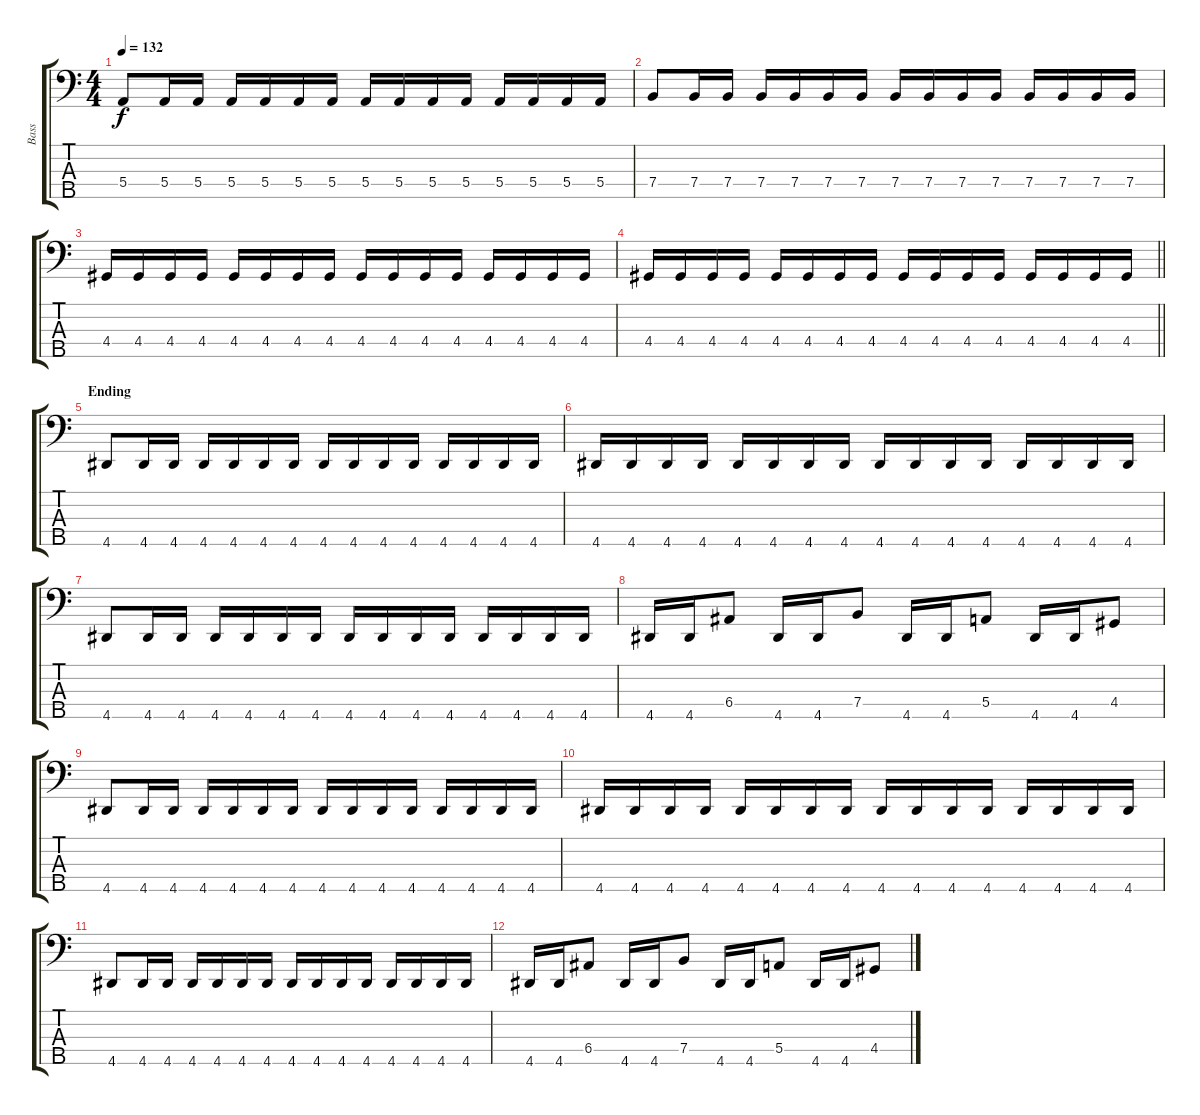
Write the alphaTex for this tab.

\track ("Bass" "Bass") {instrument electricbasspick}
\staff {score tabs}
\tuning (G2 D2 A1 E1 B0) {hide}
\ts (4 4)
\tempo 132
\clef f4
\ks c
5.4.8{dy f} 5.4.16 5.4.16 5.4.16 5.4.16 5.4.16 5.4.16 5.4.16 5.4.16 5.4.16 5.4.16 5.4.16 5.4.16 5.4.16 5.4.16 |
7.4.8 7.4.16 7.4.16 7.4.16 7.4.16 7.4.16 7.4.16 7.4.16 7.4.16 7.4.16 7.4.16 7.4.16 7.4.16 7.4.16 7.4.16 |
4.4.16 4.4.16 4.4.16 4.4.16 4.4.16 4.4.16 4.4.16 4.4.16 4.4.16 4.4.16 4.4.16 4.4.16 4.4.16 4.4.16 4.4.16 4.4.16 |
\barLineRight lightlight
4.4.16 4.4.16 4.4.16 4.4.16 4.4.16 4.4.16 4.4.16 4.4.16 4.4.16 4.4.16 4.4.16 4.4.16 4.4.16 4.4.16 4.4.16 4.4.16 |
\section ("" "Ending")
4.5.8 4.5.16 4.5.16 4.5.16 4.5.16 4.5.16 4.5.16 4.5.16 4.5.16 4.5.16 4.5.16 4.5.16 4.5.16 4.5.16 4.5.16 |
4.5.16 4.5.16 4.5.16 4.5.16 4.5.16 4.5.16 4.5.16 4.5.16 4.5.16 4.5.16 4.5.16 4.5.16 4.5.16 4.5.16 4.5.16 4.5.16 |
4.5.8 4.5.16 4.5.16 4.5.16 4.5.16 4.5.16 4.5.16 4.5.16 4.5.16 4.5.16 4.5.16 4.5.16 4.5.16 4.5.16 4.5.16 |
4.5.16 4.5.16 6.4.8 4.5.16 4.5.16 7.4.8 4.5.16 4.5.16 5.4.8 4.5.16 4.5.16 4.4.8 |
4.5.8 4.5.16 4.5.16 4.5.16 4.5.16 4.5.16 4.5.16 4.5.16 4.5.16 4.5.16 4.5.16 4.5.16 4.5.16 4.5.16 4.5.16 |
4.5.16 4.5.16 4.5.16 4.5.16 4.5.16 4.5.16 4.5.16 4.5.16 4.5.16 4.5.16 4.5.16 4.5.16 4.5.16 4.5.16 4.5.16 4.5.16 |
4.5.8 4.5.16 4.5.16 4.5.16 4.5.16 4.5.16 4.5.16 4.5.16 4.5.16 4.5.16 4.5.16 4.5.16 4.5.16 4.5.16 4.5.16 |
4.5.16 4.5.16 6.4.8 4.5.16 4.5.16 7.4.8 4.5.16 4.5.16 5.4.8 4.5.16 4.5.16 4.4.8
